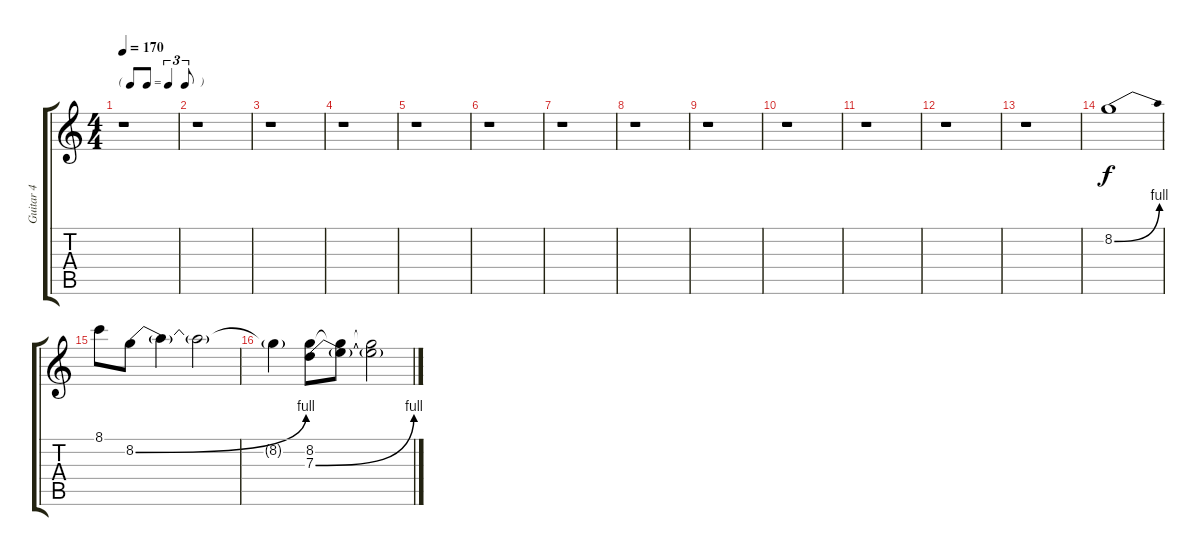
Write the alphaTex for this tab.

\track ("Guitar 4" "Guitar 4") {instrument distortionguitar}
\staff {score tabs}
\tuning (E4 B3 G3 D3 A2 E2) {hide}
\ts (4 4)
\tf triplet8th
\tempo 170
\clef g2
\ks c
r.1{dy f} |
r.1 |
r.1 |
r.1 |
r.1 |
r.1 |
r.1 |
r.1 |
r.1 |
r.1 |
r.1 |
r.1 |
r.1 |
8.2{be (bend 0 0 60 4)}.1 |
8.1.8 8.2{be (bend 0 0 60 4)}.8 8.2{t}.4 8.2{t}.2 |
8.2{t}.4 (8.2 7.3{be (bend 0 0 60 4)}).8 (8.2{t} 7.3{t}).8 (8.2{t} 7.3{t}).2
